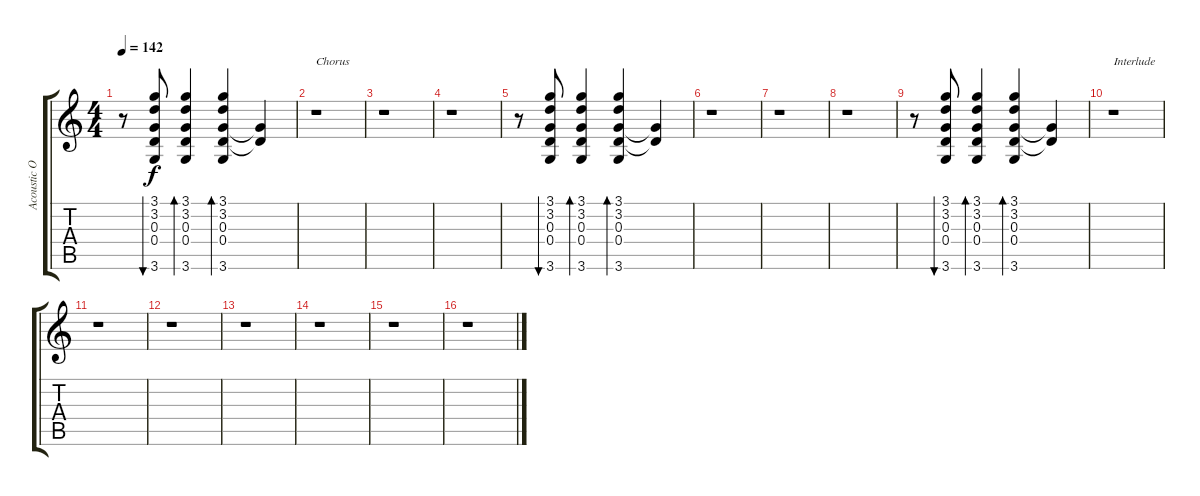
\track ("Acoustic Overdub" "Acoustic O") {instrument acousticguitarsteel}
\staff {score tabs}
\tuning (E4 B3 G3 D3 A2 E2) {hide}
\ts (4 4)
\tempo 142
\clef g2
\ks c
r.8{dy f} (3.1 3.2 0.3 0.4 3.6).8{bu 60} (3.1 3.2 0.3 0.4 3.6).4{bd 60} (3.1 3.2 0.3 0.4 3.6).4{bd 60} (0.3{t} 0.4{t}).4 |
r.1{txt "Chorus"} |
r.1 |
r.1 |
r.8 (3.1 3.2 0.3 0.4 3.6).8{bu 60} (3.1 3.2 0.3 0.4 3.6).4{bd 60} (3.1 3.2 0.3 0.4 3.6).4{bd 60} (0.3{t} 0.4{t}).4 |
r.1 |
r.1 |
r.1 |
r.8 (3.1 3.2 0.3 0.4 3.6).8{bu 60} (3.1 3.2 0.3 0.4 3.6).4{bd 60} (3.1 3.2 0.3 0.4 3.6).4{bd 60} (0.3{t} 0.4{t}).4 |
r.1{txt "Interlude"} |
r.1 |
r.1 |
r.1 |
r.1 |
r.1 |
r.1
